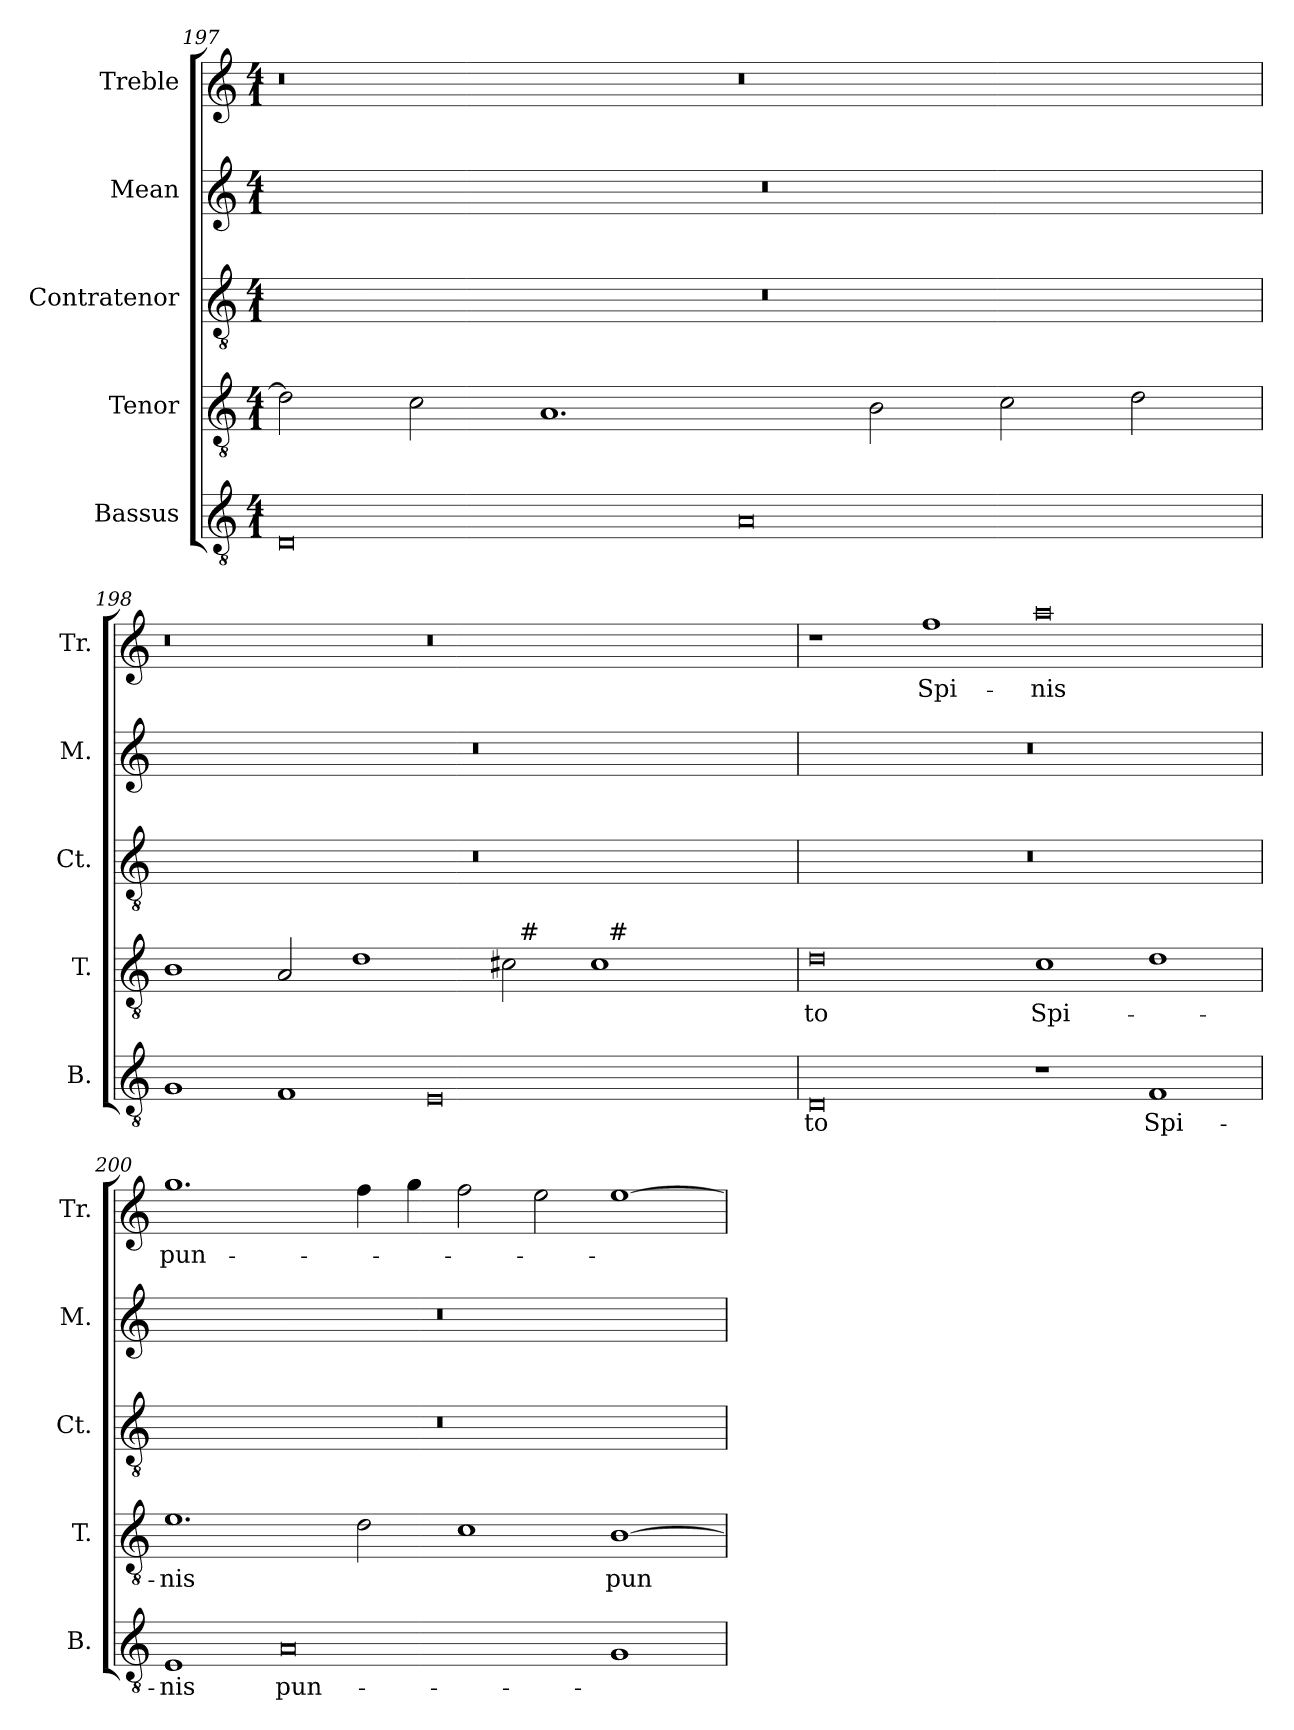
**kern	**text	**kern	**text	**kern	**kern	**kern	**text
*part5	*part5	*part4	*part4	*part3	*part2	*part1	*part1
*staff5	*staff5	*staff4	*staff4	*staff3	*staff2	*staff1	*staff1
*I"Bassus	*	*I"Tenor	*	*I"Contratenor	*I"Mean	*I"Treble	*
*I'B.	*	*I'T.	*	*I'Ct.	*I'M.	*I'Tr.	*
!!LO:LB:g=z
*clefGv2	*	*clefGv2	*	*clefGv2	*clefG2	*clefG2	*
*ITrd7c12	*	*ITrd7c12	*	*ITrd7c12	*	*	*
*k[]	*	*k[]	*	*k[]	*k[]	*k[]	*
*	*	*	*	*	*C:	*C:	*
*M4/1	*	*M4/1	*	*M4/1	*M4/1	*M4/1	*
=197	=197	=197	=197	=197	=197	=197	=197
!	!	!	!	!LO:N:vis=1	!LO:N:vis=1	!	!
0DDi	.	2Di\]	.	00r	00r	0r	.
.	.	2Ci\	.	.	.	.	.
.	.	1.AAi	.	.	.	.	.
0AAi	.	.	.	.	.	0r	.
.	.	2BBi\	.	.	.	.	.
.	.	2Ci\	.	.	.	.	.
.	.	2Di\	.	.	.	.	.
=198	=198	=198	=198	=198	=198	=198	=198
!	!	!	!	!LO:N:vis=1	!LO:N:vis=1	!	!
*	*	*^	*	*	*	*	*
*	*	*	*^	*	*	*	*	*
1GGi	.	1BBi	1ryy	1ryy	.	00r	00r	0r	.
1FFi	.	2AAi/	1ryy	1ryy	.	.	.	.	.
.	.	1Di	.	.	.	.	.	.	.
0EEi	.	.	2ryy	1ryy	.	.	.	0r	.
.	.	2C#i\	32ryy	.	.	.	.	.	.
.	.	.	256ryy	.	.	.	.	.	.
!	!	!	!LO:TX:a:t=#	!	!	!	!	!	!
.	.	.	1ryy	.	.	.	.	.	.
.	.	1C#i	.	32ryy	.	.	.	.	.
.	.	.	.	256ryy	.	.	.	.	.
!	!	!	!	!LO:TX:a:t=#	!	!	!	!	!
.	.	.	.	2ryy	.	.	.	.	.
.	.	.	4ryy	4ryy	.	.	.	.	.
.	.	.	8ryy	8ryy	.	.	.	.	.
.	.	.	16ryy	16ryy	.	.	.	.	.
.	.	.	64..ryy	64..ryy	.	.	.	.	.
*	*	*v	*v	*v	*	*	*	*	*
=199	=199	=199	=199	=199	=199	=199	=199
*	*	*^	*	*	*	*	*
*	*	*	*^	*	*	*	*	*
!	!LO:LY:b:color=#000000	!	!	!	!	!	!	!	!
*	*	*v	*v	*v	*	*	*	*	*
*	*	*^	*	*	*	*	*
*	*	*	*^	*	*	*	*	*
!	!	!	!	!	!LO:LY:b:color=#000000	!LO:N:vis=1	!LO:N:vis=1	!	!
*	*	*v	*v	*v	*	*	*	*	*
0DDi	-to	0Di	-to	00r	00r	1r	.
!	!	!	!	!	!	!	!LO:LY:b:color=#000000
.	.	.	.	.	.	1ffi	Spi-
!	!	!	!LO:LY:b:color=#000000	!	!	!	!
!	!	!	!	!	!	!	!LO:LY:b:color=#000000
1r	.	1Ci	Spi-	.	.	0aai	-nis
!	!LO:LY:b:color=#000000	!	!	!	!	!	!
1FFi	Spi-	1Di	.	.	.	.	.
!!LO:PB:g=z
=200	=200	=200	=200	=200	=200	=200	=200
!	!LO:LY:b:color=#000000	!	!	!	!	!	!
!	!	!	!LO:LY:b:color=#000000	!LO:N:vis=1	!LO:N:vis=1	!	!
!	!	!	!	!	!	!	!LO:LY:b:color=#000000
1EEi	-nis	1.Ei	-nis	00r	00r	1.ggi	pun-
!	!LO:LY:b:color=#000000	!	!	!	!	!	!
0AAi	pun-	.	.	.	.	.	.
.	.	2Di\	.	.	.	4ffi\	.
.	.	.	.	.	.	4ggi\	.
.	.	1Ci	.	.	.	2ffi\	.
.	.	.	.	.	.	2eei\	.
!	!	!	!LO:LY:b:color=#000000	!	!	!	!
1GGi	.	[>1BBi	pun-	.	.	[>1eei	.
=	=	=	=	=	=	=	=
*-	*-	*-	*-	*-	*-	*-	*-
